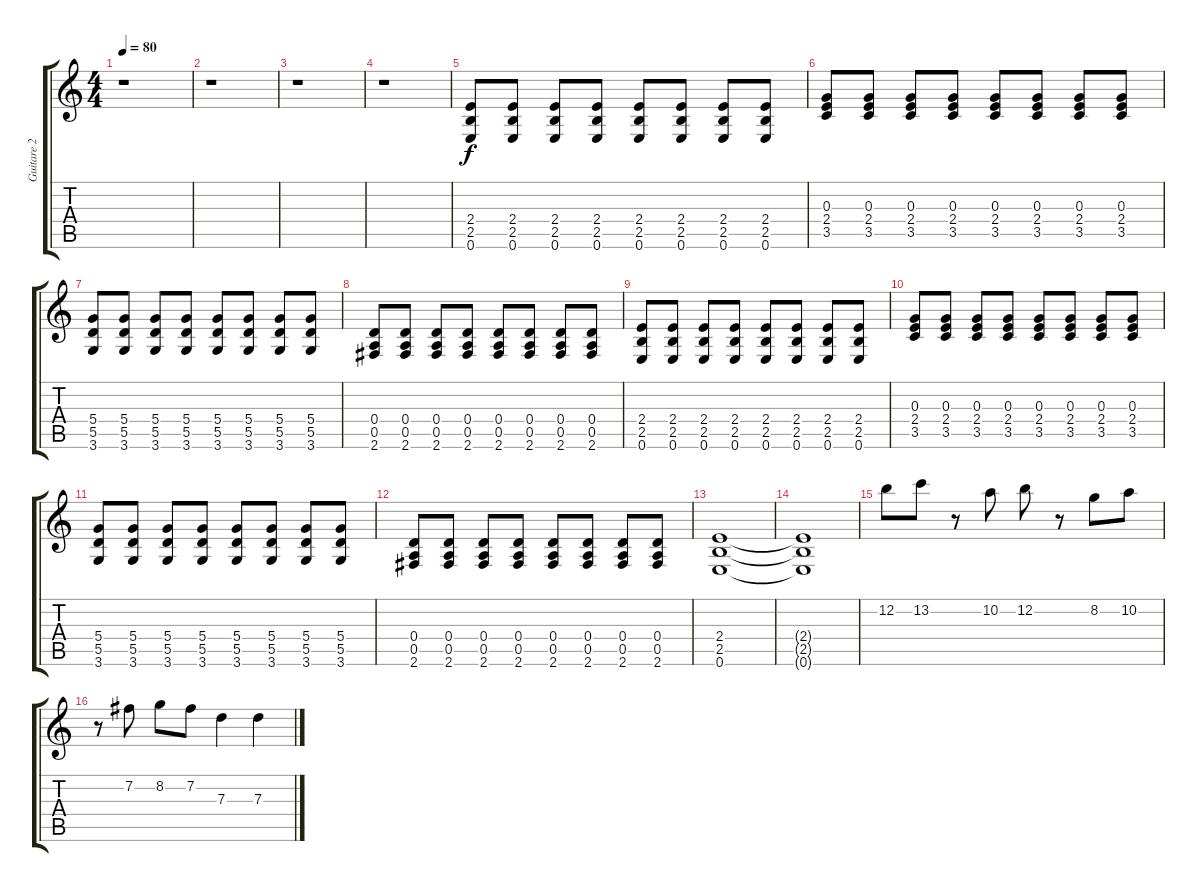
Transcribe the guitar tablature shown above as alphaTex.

\track ("Guitare 2" "Guitare 2") {instrument distortionguitar}
\staff {score tabs}
\tuning (E4 B3 G3 D3 A2 E2) {hide}
\ts (4 4)
\tempo 80
\clef g2
\ks c
r.1{dy f instrument distortionguitar} |
r.1 |
r.1 |
r.1 |
(2.4 2.5 0.6).8 (2.4 2.5 0.6).8 (2.4 2.5 0.6).8 (2.4 2.5 0.6).8 (2.4 2.5 0.6).8 (2.4 2.5 0.6).8 (2.4 2.5 0.6).8 (2.4 2.5 0.6).8 |
(0.3 2.4 3.5).8 (0.3 2.4 3.5).8 (0.3 2.4 3.5).8 (0.3 2.4 3.5).8 (0.3 2.4 3.5).8 (0.3 2.4 3.5).8 (0.3 2.4 3.5).8 (0.3 2.4 3.5).8 |
(5.4 5.5 3.6).8 (5.4 5.5 3.6).8 (5.4 5.5 3.6).8 (5.4 5.5 3.6).8 (5.4 5.5 3.6).8 (5.4 5.5 3.6).8 (5.4 5.5 3.6).8 (5.4 5.5 3.6).8 |
(0.4 0.5 2.6).8 (0.4 0.5 2.6).8 (0.4 0.5 2.6).8 (0.4 0.5 2.6).8 (0.4 0.5 2.6).8 (0.4 0.5 2.6).8 (0.4 0.5 2.6).8 (0.4 0.5 2.6).8 |
(2.4 2.5 0.6).8 (2.4 2.5 0.6).8 (2.4 2.5 0.6).8 (2.4 2.5 0.6).8 (2.4 2.5 0.6).8 (2.4 2.5 0.6).8 (2.4 2.5 0.6).8 (2.4 2.5 0.6).8 |
(0.3 2.4 3.5).8 (0.3 2.4 3.5).8 (0.3 2.4 3.5).8 (0.3 2.4 3.5).8 (0.3 2.4 3.5).8 (0.3 2.4 3.5).8 (0.3 2.4 3.5).8 (0.3 2.4 3.5).8 |
(5.4 5.5 3.6).8 (5.4 5.5 3.6).8 (5.4 5.5 3.6).8 (5.4 5.5 3.6).8 (5.4 5.5 3.6).8 (5.4 5.5 3.6).8 (5.4 5.5 3.6).8 (5.4 5.5 3.6).8 |
(0.4 0.5 2.6).8 (0.4 0.5 2.6).8 (0.4 0.5 2.6).8 (0.4 0.5 2.6).8 (0.4 0.5 2.6).8 (0.4 0.5 2.6).8 (0.4 0.5 2.6).8 (0.4 0.5 2.6).8 |
(2.4 2.5 0.6).1 |
(2.4{t} 2.5{t} 0.6{t}).1 |
12.2.8 13.2.8 r.8 10.2.8 12.2.8 r.8 8.2.8 10.2.8 |
r.8 7.2.8 8.2.8 7.2.8 7.3.4 7.3.4
